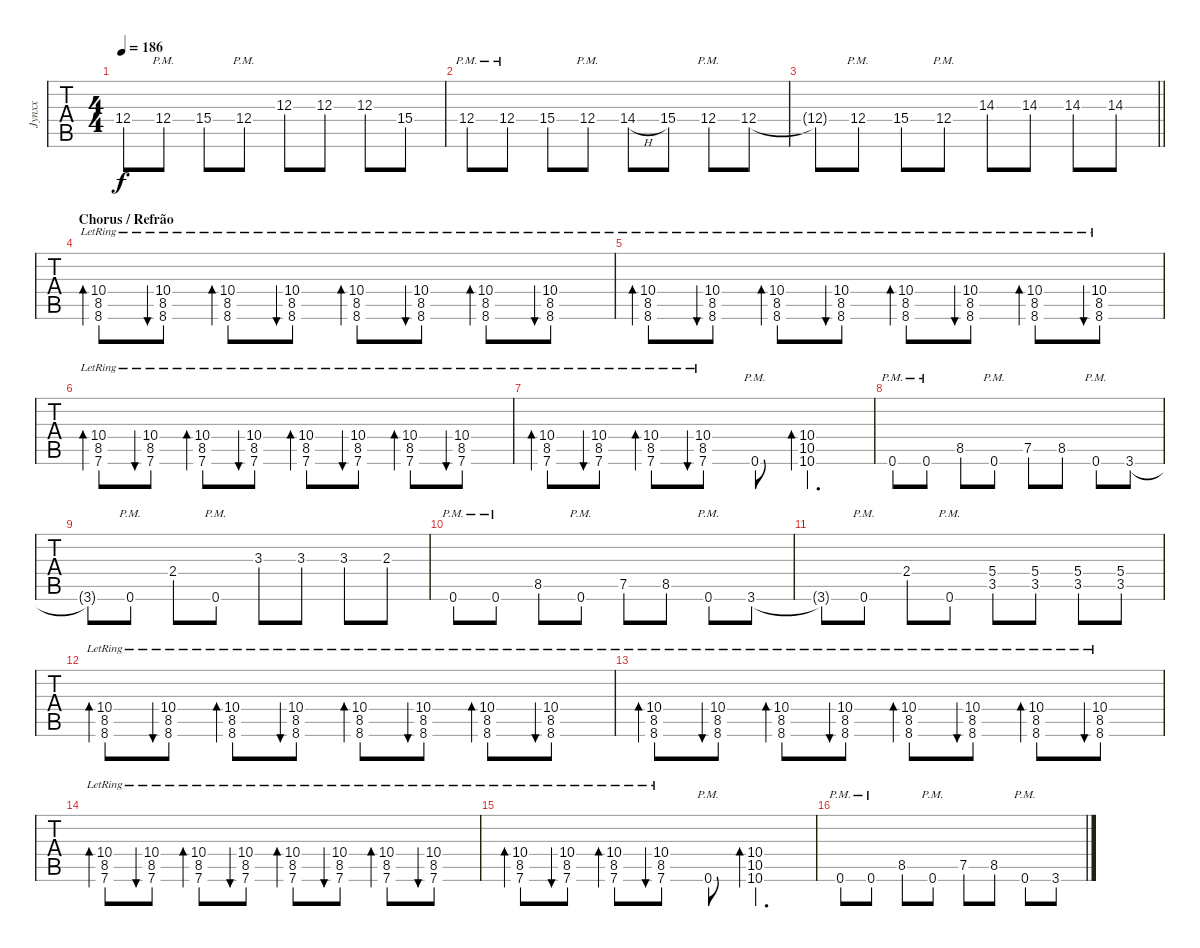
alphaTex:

\track ("Jynxx" "Jynxx") {instrument overdrivenguitar}
\staff {tabs}
\tuning (Eb4 Bb3 Gb3 Db3 Ab2 Db2) {hide}
\ts (4 4)
\tempo 186
\clef g2
\ks c
12.4{t}.8{dy f} 12.4{pm}.8 15.4.8 12.4{pm}.8 12.3.8 12.3.8 12.3.8 15.4.8 |
12.4{pm}.8 12.4{pm}.8 15.4.8 12.4{pm}.8 14.4{h}.8 15.4.8 12.4{pm}.8 12.4.8 |
\barLineRight lightlight
12.4{t}.8 12.4{pm}.8 15.4.8 12.4{pm}.8 14.3.8 14.3.8 14.3.8 14.3.8 |
\section ("" "Chorus / Refrão")
(10.4{lr} 8.5{lr} 8.6{lr}).8{bd 60} (10.4{lr} 8.5{lr} 8.6{lr}).8{bu 60} (10.4{lr} 8.5{lr} 8.6{lr}).8{bd 60} (10.4{lr} 8.5{lr} 8.6{lr}).8{bu 60} (10.4{lr} 8.5{lr} 8.6{lr}).8{bd 60} (10.4{lr} 8.5{lr} 8.6{lr}).8{bu 60} (10.4{lr} 8.5{lr} 8.6{lr}).8{bd 60} (10.4{lr} 8.5{lr} 8.6{lr}).8{bu 60} |
(10.4{lr} 8.5{lr} 8.6{lr}).8{bd 60} (10.4{lr} 8.5{lr} 8.6{lr}).8{bu 60} (10.4{lr} 8.5{lr} 8.6{lr}).8{bd 60} (10.4{lr} 8.5{lr} 8.6{lr}).8{bu 60} (10.4{lr} 8.5{lr} 8.6{lr}).8{bd 60} (10.4{lr} 8.5{lr} 8.6{lr}).8{bu 60} (10.4{lr} 8.5{lr} 8.6{lr}).8{bd 60} (10.4{lr} 8.5{lr} 8.6{lr}).8{bu 60} |
(10.4{lr} 8.5{lr} 7.6{lr}).8{bd 60} (10.4{lr} 8.5{lr} 7.6{lr}).8{bu 60} (10.4{lr} 8.5{lr} 7.6{lr}).8{bd 60} (10.4{lr} 8.5{lr} 7.6{lr}).8{bu 60} (10.4{lr} 8.5{lr} 7.6{lr}).8{bd 60} (10.4{lr} 8.5{lr} 7.6{lr}).8{bu 60} (10.4{lr} 8.5{lr} 7.6{lr}).8{bd 60} (10.4{lr} 8.5{lr} 7.6{lr}).8{bu 60} |
(10.4{lr} 8.5{lr} 7.6{lr}).8{bd 60} (10.4{lr} 8.5{lr} 7.6{lr}).8{bu 60} (10.4{lr} 8.5{lr} 7.6{lr}).8{bd 60} (10.4{lr} 8.5{lr} 7.6{lr}).8{bu 60} 0.6{pm}.8 (10.4 10.5 10.6).4{d bd 60} |
0.6{pm}.8 0.6{pm}.8 8.5.8 0.6{pm}.8 7.5.8 8.5.8 0.6{pm}.8 3.6.8 |
3.6{t}.8 0.6{pm}.8 2.4.8 0.6{pm}.8 3.3.8 3.3.8 3.3.8 2.3.8 |
0.6{pm}.8 0.6{pm}.8 8.5.8 0.6{pm}.8 7.5.8 8.5.8 0.6{pm}.8 3.6.8 |
3.6{t}.8 0.6{pm}.8 2.4.8 0.6{pm}.8 (5.4 3.5).8 (5.4 3.5).8 (5.4 3.5).8 (5.4 3.5).8 |
(10.4{lr} 8.5{lr} 8.6{lr}).8{bd 60} (10.4{lr} 8.5{lr} 8.6{lr}).8{bu 60} (10.4{lr} 8.5{lr} 8.6{lr}).8{bd 60} (10.4{lr} 8.5{lr} 8.6{lr}).8{bu 60} (10.4{lr} 8.5{lr} 8.6{lr}).8{bd 60} (10.4{lr} 8.5{lr} 8.6{lr}).8{bu 60} (10.4{lr} 8.5{lr} 8.6{lr}).8{bd 60} (10.4{lr} 8.5{lr} 8.6{lr}).8{bu 60} |
(10.4{lr} 8.5{lr} 8.6{lr}).8{bd 60} (10.4{lr} 8.5{lr} 8.6{lr}).8{bu 60} (10.4{lr} 8.5{lr} 8.6{lr}).8{bd 60} (10.4{lr} 8.5{lr} 8.6{lr}).8{bu 60} (10.4{lr} 8.5{lr} 8.6{lr}).8{bd 60} (10.4{lr} 8.5{lr} 8.6{lr}).8{bu 60} (10.4{lr} 8.5{lr} 8.6{lr}).8{bd 60} (10.4{lr} 8.5{lr} 8.6{lr}).8{bu 60} |
(10.4{lr} 8.5{lr} 7.6{lr}).8{bd 60} (10.4{lr} 8.5{lr} 7.6{lr}).8{bu 60} (10.4{lr} 8.5{lr} 7.6{lr}).8{bd 60} (10.4{lr} 8.5{lr} 7.6{lr}).8{bu 60} (10.4{lr} 8.5{lr} 7.6{lr}).8{bd 60} (10.4{lr} 8.5{lr} 7.6{lr}).8{bu 60} (10.4{lr} 8.5{lr} 7.6{lr}).8{bd 60} (10.4{lr} 8.5{lr} 7.6{lr}).8{bu 60} |
(10.4{lr} 8.5{lr} 7.6{lr}).8{bd 60} (10.4{lr} 8.5{lr} 7.6{lr}).8{bu 60} (10.4{lr} 8.5{lr} 7.6{lr}).8{bd 60} (10.4{lr} 8.5{lr} 7.6{lr}).8{bu 60} 0.6{pm}.8 (10.4 10.5 10.6).4{d bd 60} |
0.6{pm}.8 0.6{pm}.8 8.5.8 0.6{pm}.8 7.5.8 8.5.8 0.6{pm}.8 3.6.8
